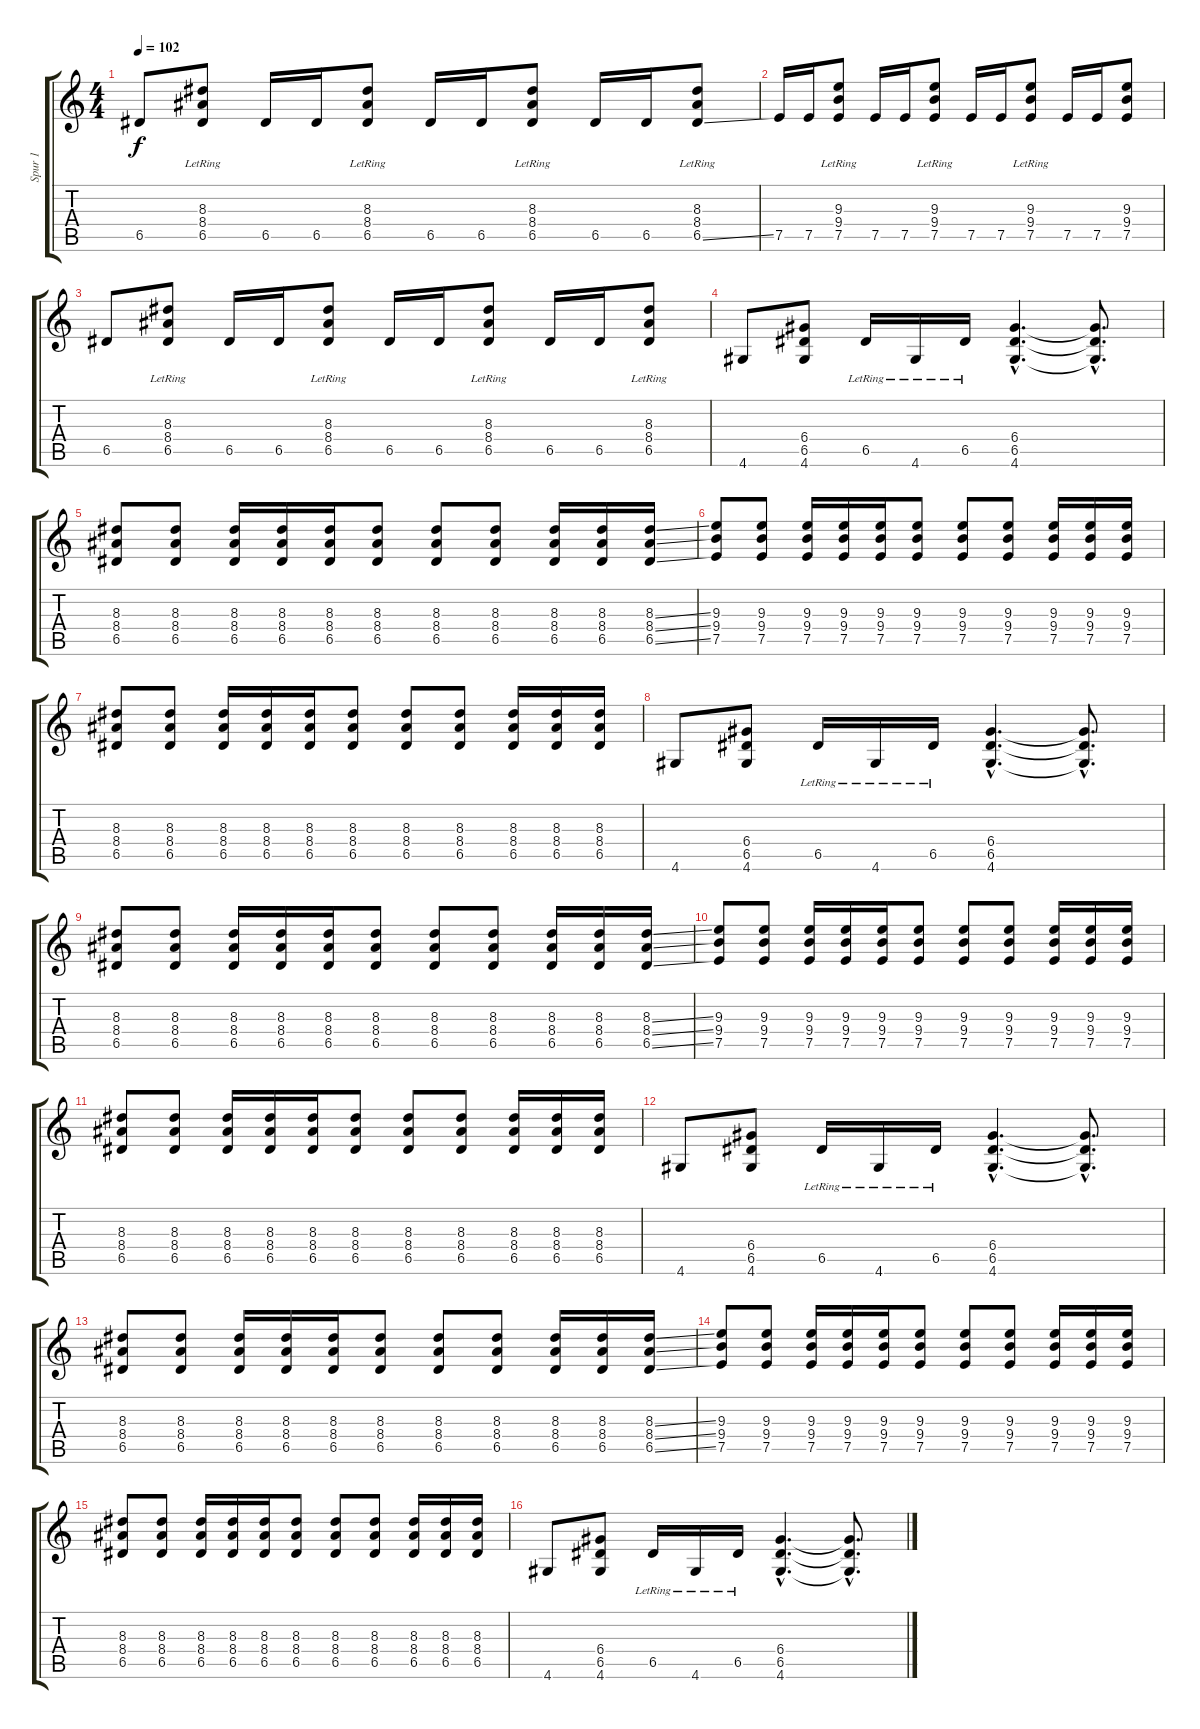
\track ("Spur 1" "Spur 1") {instrument overdrivenguitar}
\staff {score tabs}
\tuning (E4 B3 G3 D3 A2 E2) {hide}
\ts (4 4)
\tempo 102
\clef g2
\ks c
6.5.8{dy f instrument overdrivenguitar} (8.3{lr} 8.4{lr} 6.5).8 6.5.16 6.5.16 (8.3{lr} 8.4{lr} 6.5).8 6.5.16 6.5.16 (8.3{lr} 8.4{lr} 6.5).8 6.5.16 6.5.16 (8.3{lr} 8.4{lr} 6.5{ss}).8 |
7.5.16 7.5.16 (9.3{lr} 9.4{lr} 7.5).8 7.5.16 7.5.16 (9.3{lr} 9.4{lr} 7.5).8 7.5.16 7.5.16 (9.3{lr} 9.4{lr} 7.5).8 7.5.16 7.5.16 (9.3 9.4 7.5).8 |
6.5.8 (8.3{lr} 8.4{lr} 6.5).8 6.5.16 6.5.16 (8.3{lr} 8.4{lr} 6.5).8 6.5.16 6.5.16 (8.3{lr} 8.4{lr} 6.5).8 6.5.16 6.5.16 (8.3{lr} 8.4{lr} 6.5).8 |
4.6.8 (6.4 6.5 4.6).8 6.5{lr}.16 4.6{lr}.16 6.5{lr}.16 (6.4{hac} 6.5{hac} 4.6{hac}).4{d} (6.4{hac t} 6.5{hac t} 4.6{hac t}).8{d} |
(8.3 8.4 6.5).8 (8.3 8.4 6.5).8 (8.3 8.4 6.5).16 (8.3 8.4 6.5).16 (8.3 8.4 6.5).16 (8.3 8.4 6.5).8 (8.3 8.4 6.5).8 (8.3 8.4 6.5).8 (8.3 8.4 6.5).16 (8.3 8.4 6.5).16 (8.3{ss} 8.4{ss} 6.5{ss}).16 |
(9.3 9.4 7.5).8 (9.3 9.4 7.5).8 (9.3 9.4 7.5).16 (9.3 9.4 7.5).16 (9.3 9.4 7.5).16 (9.3 9.4 7.5).8 (9.3 9.4 7.5).8 (9.3 9.4 7.5).8 (9.3 9.4 7.5).16 (9.3 9.4 7.5).16 (9.3 9.4 7.5).16 |
(8.3 8.4 6.5).8 (8.3 8.4 6.5).8 (8.3 8.4 6.5).16 (8.3 8.4 6.5).16 (8.3 8.4 6.5).16 (8.3 8.4 6.5).8 (8.3 8.4 6.5).8 (8.3 8.4 6.5).8 (8.3 8.4 6.5).16 (8.3 8.4 6.5).16 (8.3 8.4 6.5).16 |
4.6.8 (6.4 6.5 4.6).8 6.5{lr}.16 4.6{lr}.16 6.5{lr}.16 (6.4{hac} 6.5{hac} 4.6{hac}).4{d} (6.4{hac t} 6.5{hac t} 4.6{hac t}).8{d} |
(8.3 8.4 6.5).8 (8.3 8.4 6.5).8 (8.3 8.4 6.5).16 (8.3 8.4 6.5).16 (8.3 8.4 6.5).16 (8.3 8.4 6.5).8 (8.3 8.4 6.5).8 (8.3 8.4 6.5).8 (8.3 8.4 6.5).16 (8.3 8.4 6.5).16 (8.3{ss} 8.4{ss} 6.5{ss}).16 |
(9.3 9.4 7.5).8 (9.3 9.4 7.5).8 (9.3 9.4 7.5).16 (9.3 9.4 7.5).16 (9.3 9.4 7.5).16 (9.3 9.4 7.5).8 (9.3 9.4 7.5).8 (9.3 9.4 7.5).8 (9.3 9.4 7.5).16 (9.3 9.4 7.5).16 (9.3 9.4 7.5).16 |
(8.3 8.4 6.5).8 (8.3 8.4 6.5).8 (8.3 8.4 6.5).16 (8.3 8.4 6.5).16 (8.3 8.4 6.5).16 (8.3 8.4 6.5).8 (8.3 8.4 6.5).8 (8.3 8.4 6.5).8 (8.3 8.4 6.5).16 (8.3 8.4 6.5).16 (8.3 8.4 6.5).16 |
4.6.8 (6.4 6.5 4.6).8 6.5{lr}.16 4.6{lr}.16 6.5{lr}.16 (6.4{hac} 6.5{hac} 4.6{hac}).4{d} (6.4{hac t} 6.5{hac t} 4.6{hac t}).8{d} |
(8.3 8.4 6.5).8 (8.3 8.4 6.5).8 (8.3 8.4 6.5).16 (8.3 8.4 6.5).16 (8.3 8.4 6.5).16 (8.3 8.4 6.5).8 (8.3 8.4 6.5).8 (8.3 8.4 6.5).8 (8.3 8.4 6.5).16 (8.3 8.4 6.5).16 (8.3{ss} 8.4{ss} 6.5{ss}).16 |
(9.3 9.4 7.5).8 (9.3 9.4 7.5).8 (9.3 9.4 7.5).16 (9.3 9.4 7.5).16 (9.3 9.4 7.5).16 (9.3 9.4 7.5).8 (9.3 9.4 7.5).8 (9.3 9.4 7.5).8 (9.3 9.4 7.5).16 (9.3 9.4 7.5).16 (9.3 9.4 7.5).16 |
(8.3 8.4 6.5).8 (8.3 8.4 6.5).8 (8.3 8.4 6.5).16 (8.3 8.4 6.5).16 (8.3 8.4 6.5).16 (8.3 8.4 6.5).8 (8.3 8.4 6.5).8 (8.3 8.4 6.5).8 (8.3 8.4 6.5).16 (8.3 8.4 6.5).16 (8.3 8.4 6.5).16 |
4.6.8 (6.4 6.5 4.6).8 6.5{lr}.16 4.6{lr}.16 6.5{lr}.16 (6.4{hac} 6.5{hac} 4.6{hac}).4{d} (6.4{hac t} 6.5{hac t} 4.6{hac t}).8{d}
